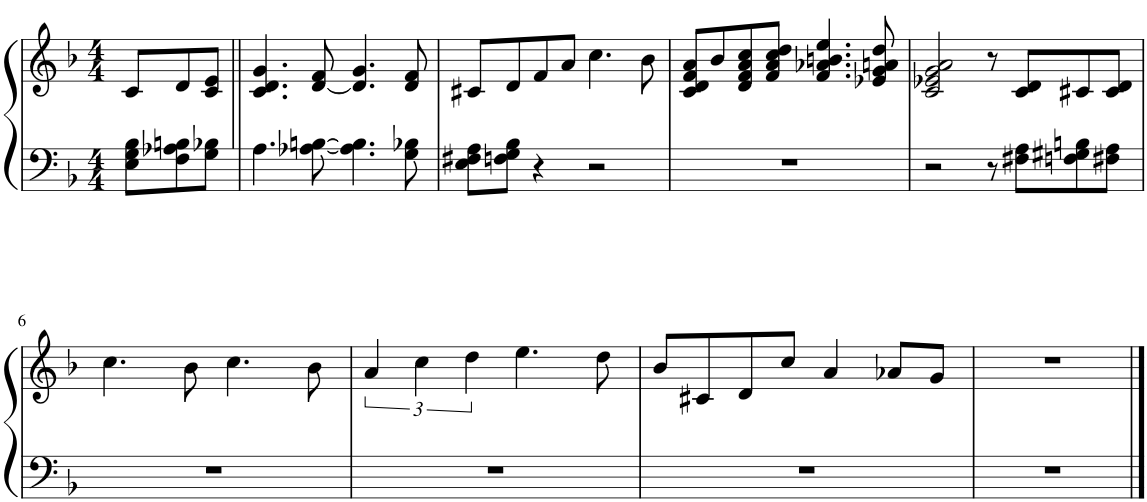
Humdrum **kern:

**kern	**kern
*part1	*part1
*staff2	*staff1
*I"Piano	*
*I'Pno.	*
*clefF4	*clefG2
*k[b-]	*k[b-]
*M4/4	*M4/4
=1	=1
8E\ 8G\ 8B-\L	8c/L
8F\ 8A-X\ 8Bn\	8d/
8G\ 8B-X\J	8c/ 8e/J
=2||	=2||
4.A\	4.c/ 4.d/ 4.g/
[8A-X\ [8Bn\	[8d/ 8f/
4.A-\] 4.B\]	4.d/] 4.g/
8G\ 8B-X\	8d/ 8f/
=3	=3
8E\ 8F#X\ 8A\L	8c#X/L
8Fn\ 8G\ 8B-\J	8d/
4r	8f/
.	8a/J
2r	4.cc\
.	8b-\
=4	=4
1r	8c/ 8d/ 8f/ 8a/L
.	8b-/
.	8d/ 8f/ 8a/ 8cc/
.	8f/ 8a/ 8cc/ 8dd/J
.	4.f/ 4.a-X/ 4.bn/ 4.ee/
.	8e-X/ 8g/ 8an/ 8dd/
=5	=5
2r	2c/ 2e-X/ 2g/ 2a/
8r	8r
8F#X\ 8A\L	8c/ 8d/L
8Fn\ 8G#X\ 8Bn\	8c#X/
8F#X\ 8A\J	8c#/ 8d/J
!!LO:LB:g=z
=6	=6
1r	4.cc\
.	8b-\
.	4.cc\
.	8b-\
=7	=7
1r	6a/
.	6cc\
.	6dd\
.	4.ee\
.	8dd\
=8	=8
1r	8b-/L
.	8c#X/
.	8d/
.	8cc/J
.	4a/
.	8a-X/L
.	8g/J
=9	=9
1r	1r
==	==
*-	*-
